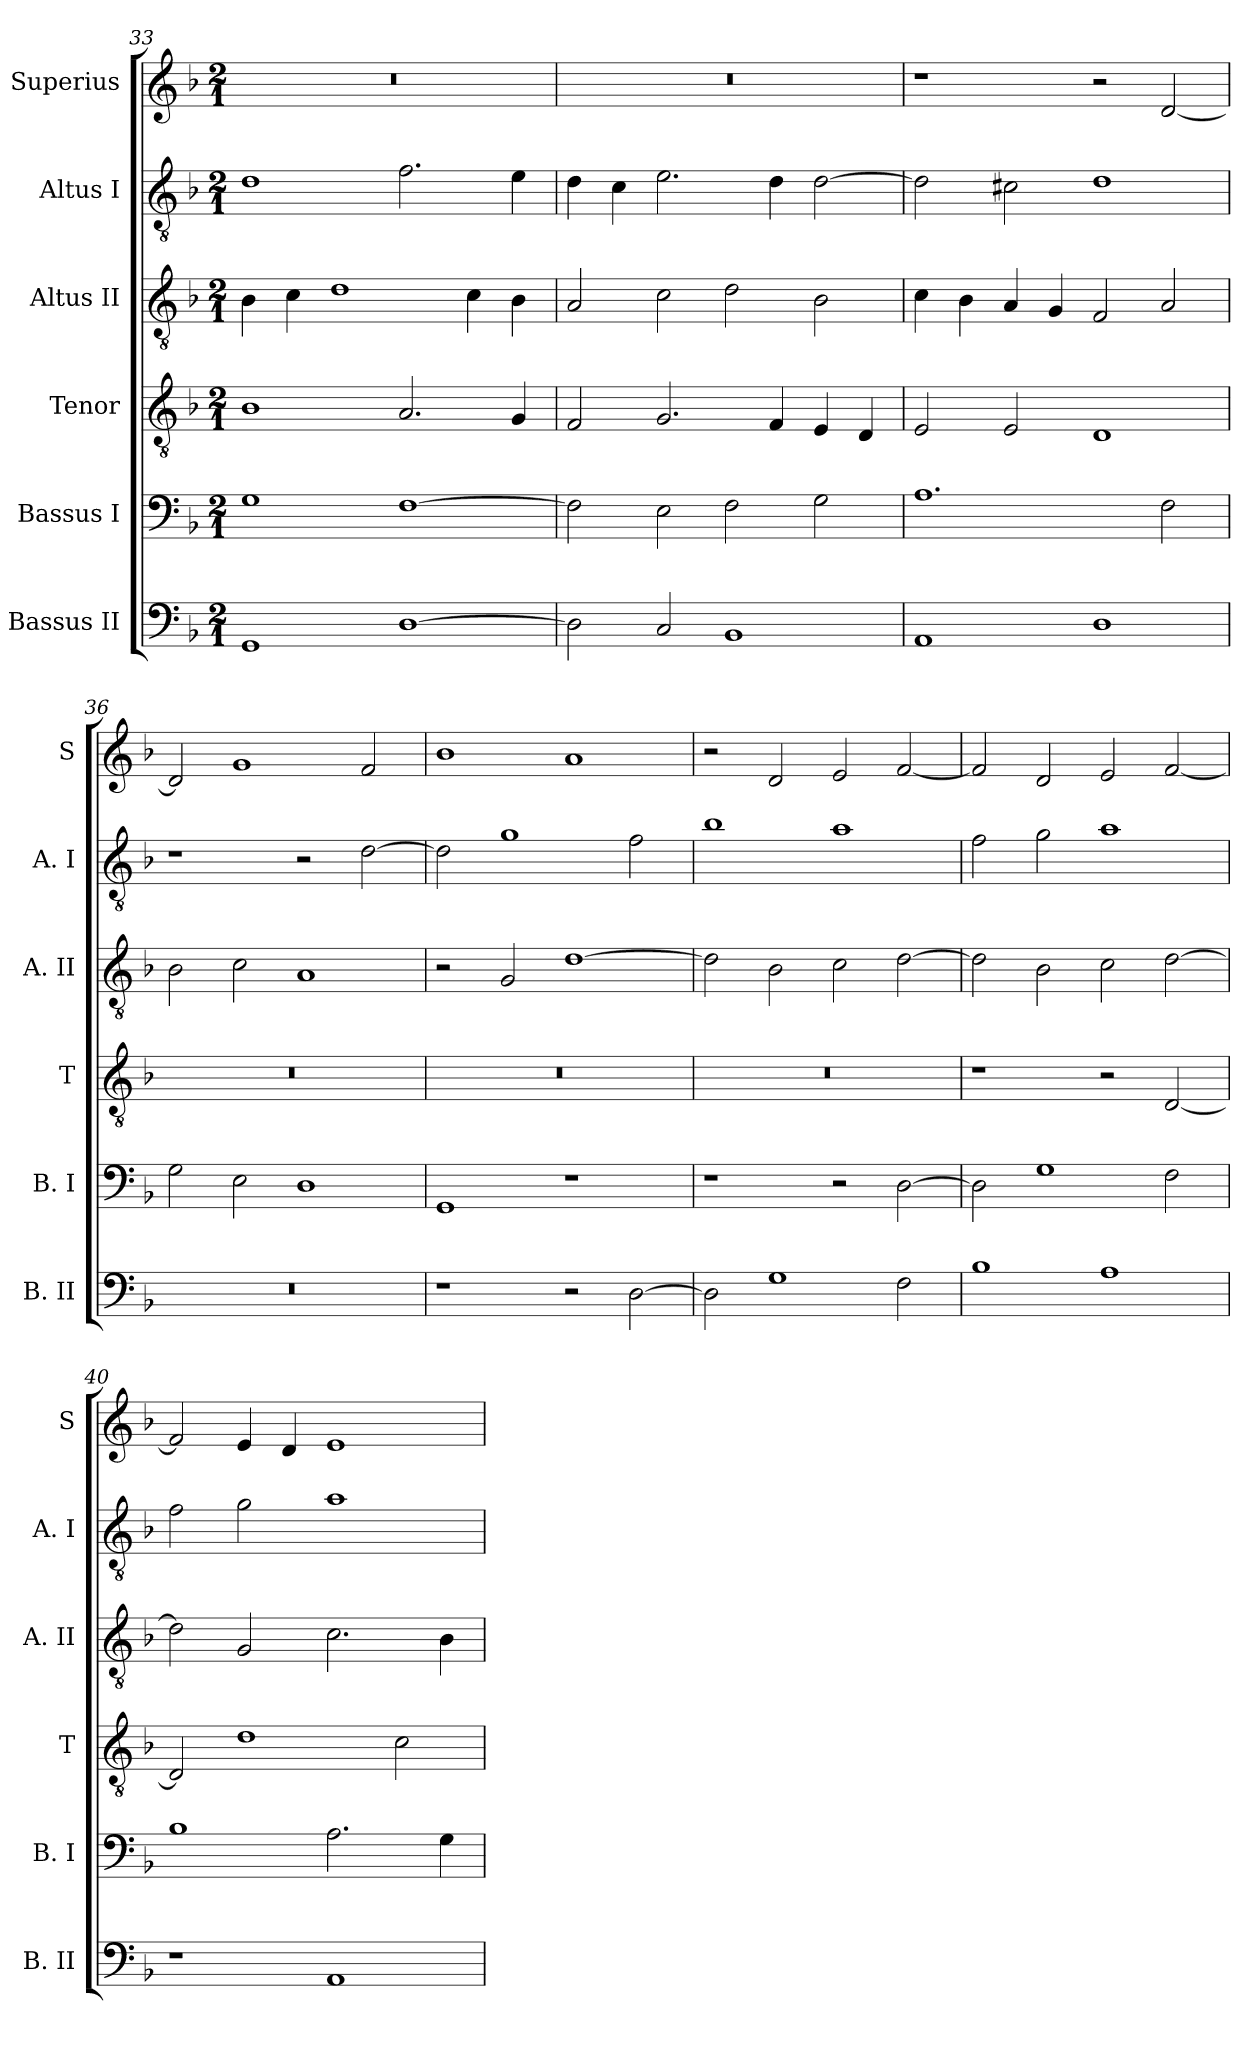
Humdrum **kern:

**kern	**kern	**kern	**kern	**kern	**kern
*part6	*part5	*part4	*part3	*part2	*part1
*staff6	*staff5	*staff4	*staff3	*staff2	*staff1
*I"Bassus II	*I"Bassus I	*I"Tenor	*I"Altus II	*I"Altus I	*I"Superius
*I'B. II	*I'B. I	*I'T	*I'A. II	*I'A. I	*I'S
*clefF4	*clefF4	*clefGv2	*clefGv2	*clefGv2	*clefG2
*k[b-]	*k[b-]	*k[b-]	*k[b-]	*k[b-]	*k[b-]
*F:	*F:	*F:	*F:	*F:	*F:
*M2/1	*M2/1	*M2/1	*M2/1	*M2/1	*M2/1
=33	=33	=33	=33	=33	=33
1GG	1G	1B-	4B-	1d	0r
.	.	.	4c	.	.
.	.	.	1d	.	.
[1D	[1F	2.A	.	2.f	.
.	.	.	4c	.	.
.	.	4G	4B-	4e	.
=34	=34	=34	=34	=34	=34
2D]	2F]	2F	2A	4d	0r
.	.	.	.	4c	.
2C	2E	2.G	2c	2.e	.
1BB-	2F	.	2d	.	.
.	.	4F	.	4d	.
.	2G	4E	2B-	[2d	.
.	.	4D	.	.	.
=35	=35	=35	=35	=35	=35
1AA	1.A	2E	4c	2d]	1r
.	.	.	4B-	.	.
.	.	2E	4A	2c#X	.
.	.	.	4G	.	.
1D	.	1D	2F	1d	2r
.	2F	.	2A	.	[2d
=36	=36	=36	=36	=36	=36
0r	2G	0r	2B-	1r	2d]
.	2E	.	2c	.	1g
.	1D	.	1A	2r	.
.	.	.	.	[2d	2f
=37	=37	=37	=37	=37	=37
1r	1GG	0r	2r	2d]	1b-
.	.	.	2G	1g	.
2r	1r	.	[1d	.	1a
[2D	.	.	.	2f	.
=38	=38	=38	=38	=38	=38
2D]	1r	0r	2d]	1b-	2r
1G	.	.	2B-	.	2d
.	2r	.	2c	1a	2e
2F	[2D	.	[2d	.	[2f
=39	=39	=39	=39	=39	=39
1B-	2D]	1r	2d]	2f	2f]
.	1G	.	2B-	2g	2d
1A	.	2r	2c	1a	2e
.	2F	[2D	[2d	.	[2f
=40	=40	=40	=40	=40	=40
1r	1B-	2D]	2d]	2f	2f]
.	.	1d	2G	2g	4e
.	.	.	.	.	4d
1AA	2.A	.	2.c	1a	1e
.	.	2c	.	.	.
.	4G	.	4B-	.	.
=	=	=	=	=	=
*-	*-	*-	*-	*-	*-
